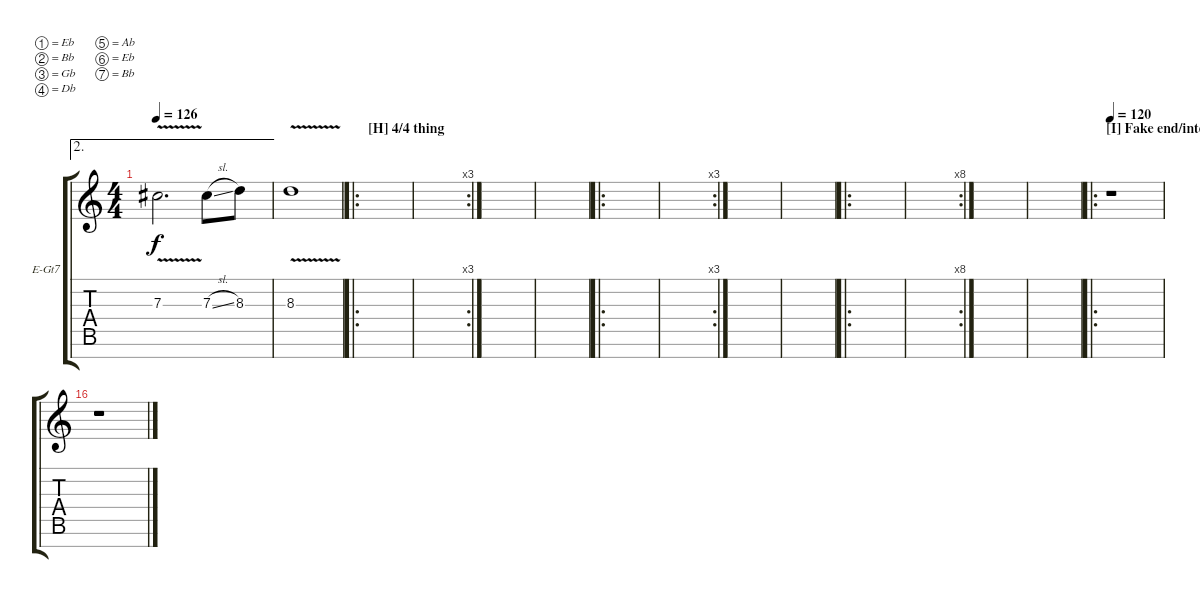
\bracketExtendMode groupsimilarinstruments
\firstSystemTrackNameOrientation horizontal
\otherSystemsTrackNameOrientation horizontal
\defaultBarNumberDisplay FirstOfSystem
\track ("Lead" "E-Gt7") {instrument distortionguitar}
\staff {score tabs}
\tuning (Eb4 Bb3 Gb3 Db3 Ab2 Eb2 Bb1)
\ae 2
\ts (4 4)
\tempo 126
\clef g2
\ks c
7.3{v}.2{d dy f} 7.3{sl}.8 8.3.8 |
8.3{v}.1 |
\ro
\section ("H" "4/4 thing")
|
\rc 3
|
|
|
\ro
|
\rc 3
|
|
|
\ro
|
\rc 8
|
|
|
\ro
\section ("I" "Fake end/intermission?")
\tempo 120
r.1 |
r.1
